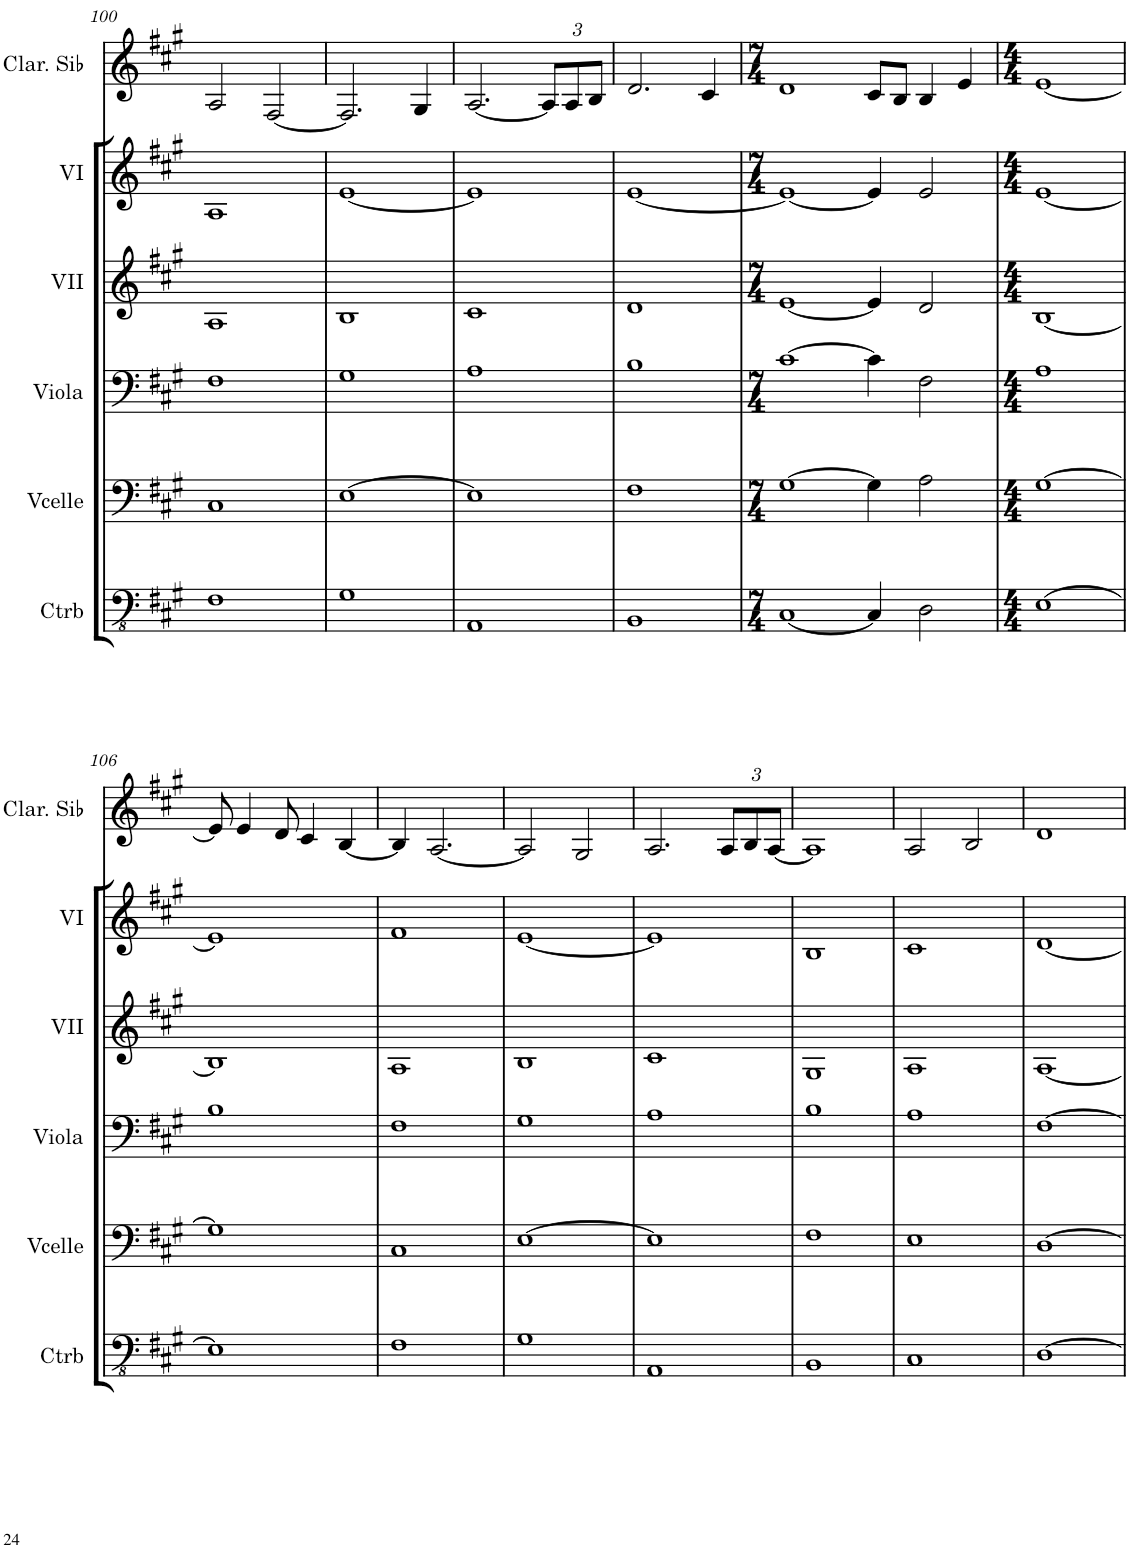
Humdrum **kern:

**kern	**kern	**kern	**kern	**kern	**kern
*part6	*part5	*part4	*part3	*part2	*part1
*staff6	*staff5	*staff4	*staff3	*staff2	*staff1
*I"Contrabass	*I"Violoncello	*I"Viola	*I"Violin II	*I"Violin I	*I"Clarinette en Sib
*I'Ctrb	*	*I'Viola	*I'VII	*I'VI	*I'Clar. Sib
!!LO:PB:g=z
*clefFv4	*clefF4	*clefF4	*clefG2	*clefG2	*clefG2
*ITrd7c12	*	*	*	*	*ITrd1c2
*k[f#c#g#]	*k[f#c#g#]	*k[f#c#g#]	*k[f#c#g#]	*k[f#c#g#]	*k[f#c#g#]
*M4/4	*M4/4	*M4/4	*M4/4	*M4/4	*M4/4
=100	=100	=100	=100	=100	=100
1FF#	1C#	1F#	1A	1A	2A/
.	.	.	.	.	[2F#/
=101	=101	=101	=101	=101	=101
1GG#	[1E	1G#	1B	[1e	2.F#/]
.	.	.	.	.	4G#/
=102	=102	=102	=102	=102	=102
1AAA	1E]	1A	1c#	1e]	[2.A/
*	*	*	*	*	*Xbrackettup
.	.	.	.	.	12A/L]
.	.	.	.	.	12A/
.	.	.	.	.	12B/J
=103	=103	=103	=103	=103	=103
1BBB	1F#	1B	1d	[1e	2.d/
.	.	.	.	.	4c#/
=104	=104	=104	=104	=104	=104
*M7/4	*M7/4	*M7/4	*M7/4	*M7/4	*M7/4
[1CC#	[1G#	[1c#	[1e	1e_	1d
4CC#/]	4G#\]	4c#\]	4e/]	4e/]	8c#/L
.	.	.	.	.	8B/J
2DD\	2A\	2F#\	2d/	2e/	4B/
.	.	.	.	.	4e/
=105	=105	=105	=105	=105	=105
*M4/4	*M4/4	*M4/4	*M4/4	*M4/4	*M4/4
[1EE	[1G#	1A	[1B	[1e	[1e
!!LO:LB:g=z
=106	=106	=106	=106	=106	=106
1EE]	1G#]	1B	1B]	1e]	8e/]
.	.	.	.	.	4e/
.	.	.	.	.	8d/
.	.	.	.	.	4c#/
.	.	.	.	.	[4B/
=107	=107	=107	=107	=107	=107
1FF#	1C#	1F#	1A	1f#	4B/]
.	.	.	.	.	[2.A/
=108	=108	=108	=108	=108	=108
1GG#	[1E	1G#	1B	[1e	2A/]
.	.	.	.	.	2G#/
=109	=109	=109	=109	=109	=109
1AAA	1E]	1A	1c#	1e]	2.A/
.	.	.	.	.	12A/L
.	.	.	.	.	12B/
.	.	.	.	.	[12A/J
=110	=110	=110	=110	=110	=110
1BBB	1F#	1B	1G#	1B	1A]
=111	=111	=111	=111	=111	=111
1CC#	1E	1A	1A	1c#	2A/
.	.	.	.	.	2B/
=112	=112	=112	=112	=112	=112
[1DD	[1D	[1F#	[1A	[1d	1d
=	=	=	=	=	=
*-	*-	*-	*-	*-	*-
